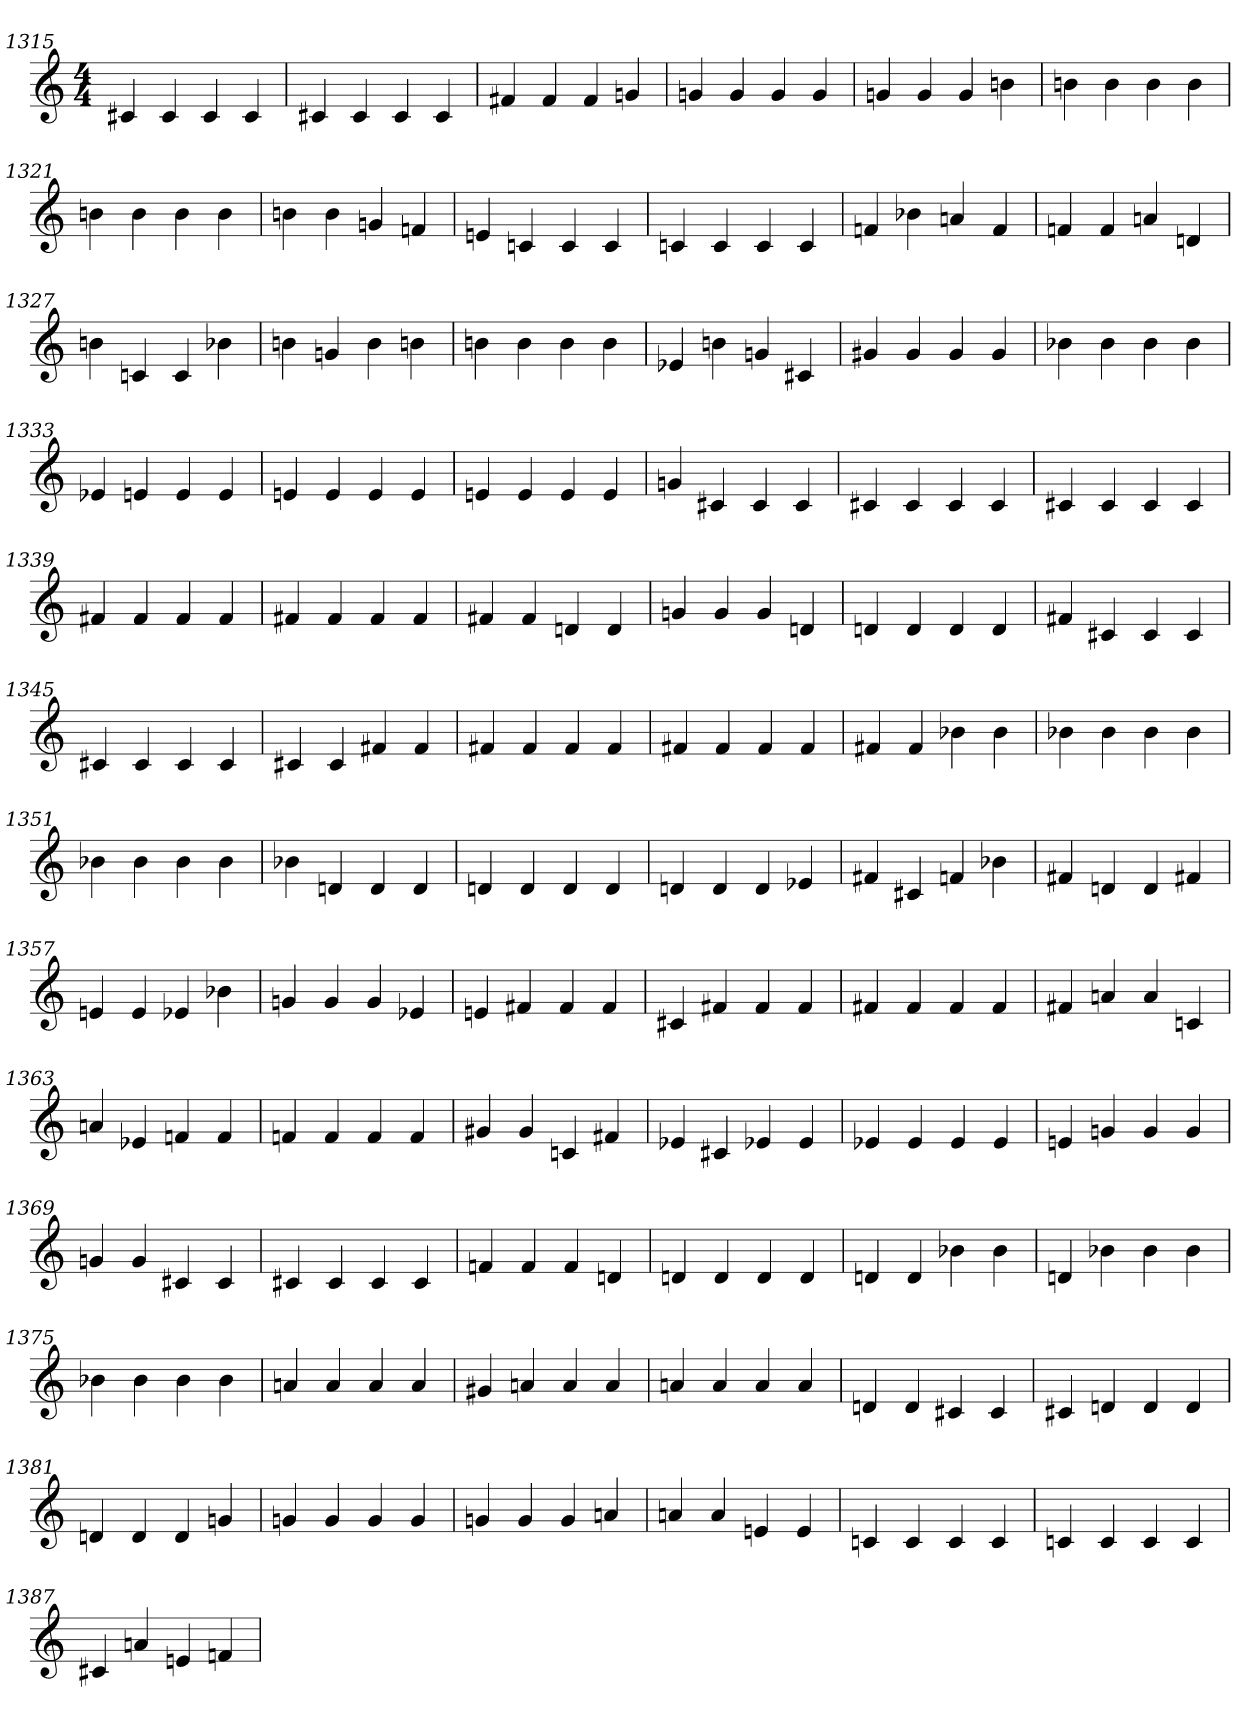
**kern
*part1
*staff1
*clefG2
*M4/4
=1315
4c#X
4c#
4c#
4c#
=1316
4c#X
4c#
4c#
4c#
=1317
4f#X
4f#
4f#
4gn
=1318
4gn
4g
4g
4g
=1319
4gn
4g
4g
4bn
=1320
4bn
4b
4b
4b
=1321
4bn
4b
4b
4b
=1322
4bn
4b
4gn
4fn
=1323
4en
4cn
4c
4c
=1324
4cn
4c
4c
4c
=1325
4fn
4b-X
4an
4f
=1326
4fn
4f
4an
4dn
=1327
4bn
4cn
4c
4b-X
=1328
4bn
4gn
4b
4bn
=1329
4bn
4b
4b
4b
=1330
4e-X
4bn
4gn
4c#X
=1331
4g#X
4g#
4g#
4g#
=1332
4b-X
4b-
4b-
4b-
=1333
4e-X
4en
4e
4e
=1334
4en
4e
4e
4e
=1335
4en
4e
4e
4e
=1336
4gn
4c#X
4c#
4c#
=1337
4c#X
4c#
4c#
4c#
=1338
4c#X
4c#
4c#
4c#
=1339
4f#X
4f#
4f#
4f#
=1340
4f#X
4f#
4f#
4f#
=1341
4f#X
4f#
4dn
4d
=1342
4gn
4g
4g
4dn
=1343
4dn
4d
4d
4d
=1344
4f#X
4c#X
4c#
4c#
=1345
4c#X
4c#
4c#
4c#
=1346
4c#X
4c#
4f#X
4f#
=1347
4f#X
4f#
4f#
4f#
=1348
4f#X
4f#
4f#
4f#
=1349
4f#X
4f#
4b-X
4b-
=1350
4b-X
4b-
4b-
4b-
=1351
4b-X
4b-
4b-
4b-
=1352
4b-X
4dn
4d
4d
=1353
4dn
4d
4d
4d
=1354
4dn
4d
4d
4e-X
=1355
4f#X
4c#X
4fn
4b-X
=1356
4f#X
4dn
4d
4f#X
=1357
4en
4e
4e-X
4b-X
=1358
4gn
4g
4g
4e-X
=1359
4en
4f#X
4f#
4f#
=1360
4c#X
4f#X
4f#
4f#
=1361
4f#X
4f#
4f#
4f#
=1362
4f#X
4an
4a
4cn
=1363
4an
4e-X
4fn
4f
=1364
4fn
4f
4f
4f
=1365
4g#X
4g#
4cn
4f#X
=1366
4e-X
4c#X
4e-X
4e-
=1367
4e-X
4e-
4e-
4e-
=1368
4en
4gn
4g
4g
=1369
4gn
4g
4c#X
4c#
=1370
4c#X
4c#
4c#
4c#
=1371
4fn
4f
4f
4dn
=1372
4dn
4d
4d
4d
=1373
4dn
4d
4b-X
4b-
=1374
4dn
4b-X
4b-
4b-
=1375
4b-X
4b-
4b-
4b-
=1376
4an
4a
4a
4a
=1377
4g#X
4an
4a
4a
=1378
4an
4a
4a
4a
=1379
4dn
4d
4c#X
4c#
=1380
4c#X
4dn
4d
4d
=1381
4dn
4d
4d
4gn
=1382
4gn
4g
4g
4g
=1383
4gn
4g
4g
4an
=1384
4an
4a
4en
4e
=1385
4cn
4c
4c
4c
=1386
4cn
4c
4c
4c
=1387
4c#X
4an
4en
4fn
=
*-
